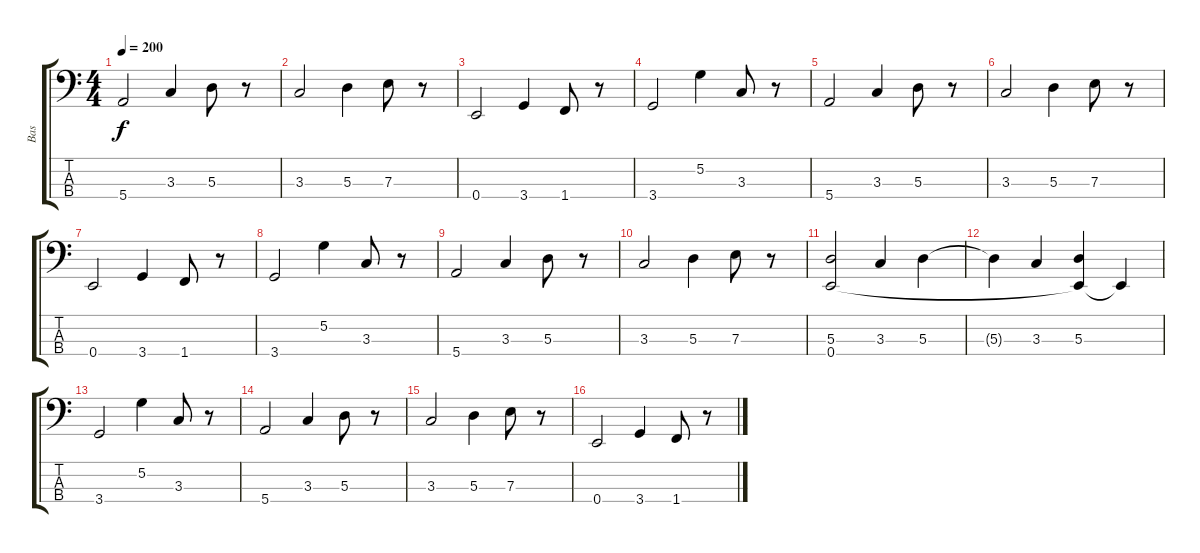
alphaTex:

\track ("Bas" "Bas") {instrument electricbassfinger}
\staff {score tabs}
\tuning (G2 D2 A1 E1) {hide}
\ts (4 4)
\tempo 200
\clef f4
\ks c
5.4.2{dy f} 3.3.4 5.3.8 r.8 |
3.3.2 5.3.4 7.3.8 r.8 |
0.4.2 3.4.4 1.4.8 r.8 |
3.4.2 5.2.4 3.3.8 r.8 |
5.4.2 3.3.4 5.3.8 r.8 |
3.3.2 5.3.4 7.3.8 r.8 |
0.4.2 3.4.4 1.4.8 r.8 |
3.4.2 5.2.4 3.3.8 r.8 |
5.4.2 3.3.4 5.3.8 r.8 |
3.3.2 5.3.4 7.3.8 r.8 |
(5.3 0.4).2{volume 10} 3.3.4 5.3.4 |
5.3{t}.4 3.3.4 (5.3 0.4{t}).4 0.4{t}.4 |
3.4.2{volume 13} 5.2.4 3.3.8 r.8 |
5.4.2 3.3.4 5.3.8 r.8 |
3.3.2 5.3.4 7.3.8 r.8 |
0.4.2 3.4.4 1.4.8 r.8
